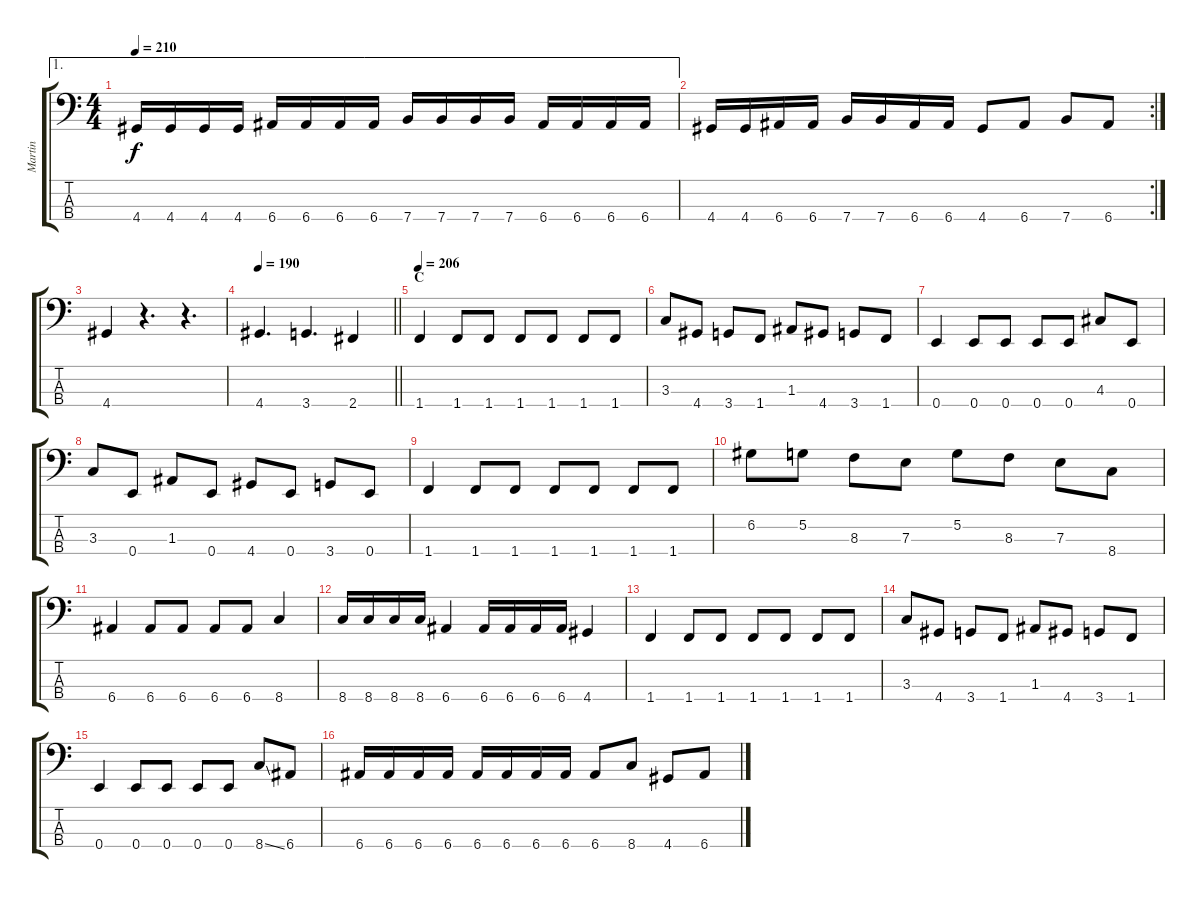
\track ("Martin" "Martin") {instrument electricbassfinger}
\staff {score tabs}
\tuning (G2 D2 A1 E1) {hide}
\ae 1
\ts (4 4)
\tempo 210
\clef f4
\ks c
4.4.16{dy f} 4.4.16 4.4.16 4.4.16 6.4.16 6.4.16 6.4.16 6.4.16 7.4.16 7.4.16 7.4.16 7.4.16 6.4.16 6.4.16 6.4.16 6.4.16 |
\rc 2
4.4.16 4.4.16 6.4.16 6.4.16 7.4.16 7.4.16 6.4.16 6.4.16 4.4.8 6.4.8 7.4.8 6.4.8 |
4.4.4 r.4{d} r.4{d} |
\tempo 190
\barLineRight lightlight
4.4.4{d} 3.4.4{d} 2.4.4 |
\section ("" "C")
\tempo 206
1.4.4 1.4.8 1.4.8 1.4.8 1.4.8 1.4.8 1.4.8 |
3.3.8 4.4.8 3.4.8 1.4.8 1.3.8 4.4.8 3.4.8 1.4.8 |
0.4.4 0.4.8 0.4.8 0.4.8 0.4.8 4.3.8 0.4.8 |
3.3.8 0.4.8 1.3.8 0.4.8 4.4.8 0.4.8 3.4.8 0.4.8 |
1.4.4 1.4.8 1.4.8 1.4.8 1.4.8 1.4.8 1.4.8 |
6.2.8 5.2.8 8.3.8 7.3.8 5.2.8 8.3.8 7.3.8 8.4.8 |
6.4.4 6.4.8 6.4.8 6.4.8 6.4.8 8.4.4 |
8.4.16 8.4.16 8.4.16 8.4.16 6.4.4 6.4.16 6.4.16 6.4.16 6.4.16 4.4.4 |
1.4.4 1.4.8 1.4.8 1.4.8 1.4.8 1.4.8 1.4.8 |
3.3.8 4.4.8 3.4.8 1.4.8 1.3.8 4.4.8 3.4.8 1.4.8 |
0.4.4 0.4.8 0.4.8 0.4.8 0.4.8 8.4{ss}.8 6.4.8 |
6.4.16 6.4.16 6.4.16 6.4.16 6.4.16 6.4.16 6.4.16 6.4.16 6.4.8 8.4.8 4.4.8 6.4.8
